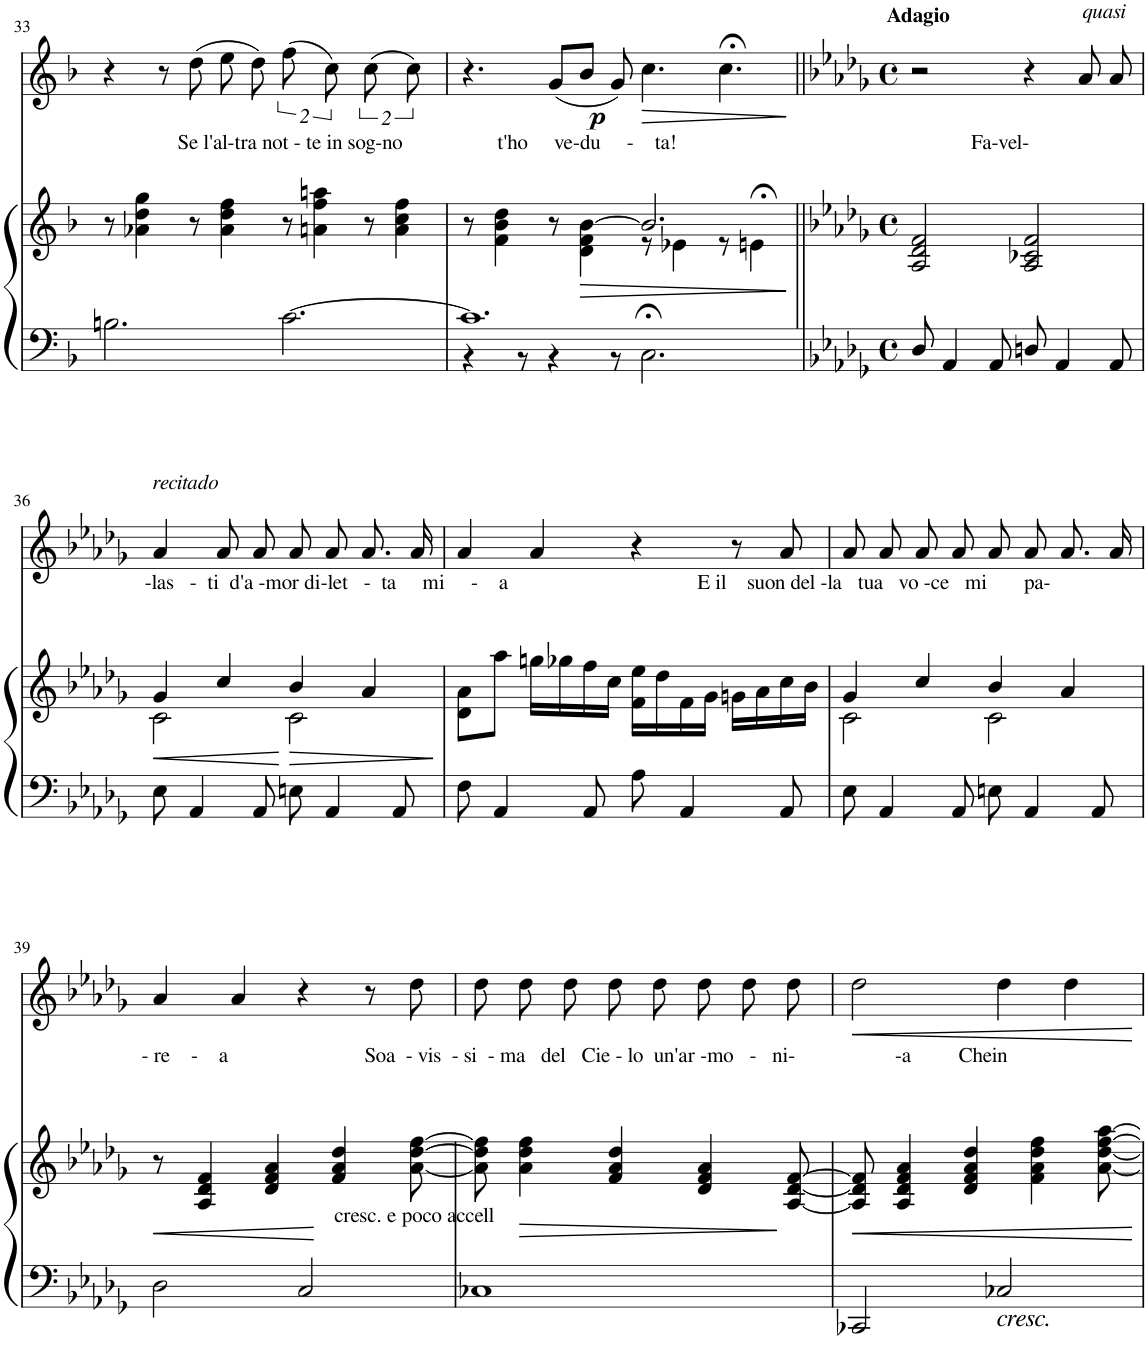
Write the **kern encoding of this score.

**kern	**kern	**dynam	**kern	**dynam
*part2	*part2	*part2	*part1	*part1
*staff3	*staff2	*staff2/3	*staff1	*staff1
*I"Piano	*	*	*I"Voice	*
*I'Pno	*	*	*	*
!!LO:PB:g=z
*clefF4	*clefG2	*	*clefG2	*
*k[b-]	*k[b-]	*	*k[b-]	*
*M12/8	*M12/8	*	*M12/8	*
=33	=33	=33	=33	=33
2.Bn\	8r	.	4r	.
.	4a-X\ 4dd\ 4gg\	.	.	.
.	.	.	8r	.
!	!LO:TX:a:t=Se l'al-tra not - te in sog-no                  t'ho     ve-du     -    ta!                                                        Fa-vel-	!	!	!
.	8r	.	(8dd\	.
.	4a-\ 4dd\ 4ff\	.	8ee\	.
.	.	.	8dd\)	.
[2.c\	8r	.	(16%3ff\	.
.	4an\ 4ff\ 4aan\	.	.	.
.	.	.	16%3cc\)	.
.	8r	.	(16%3cc\	.
.	4a\ 4cc\ 4ff\	.	.	.
.	.	.	16%3cc\)	.
=34	=34	=34	=34	=34
*^	*^	*	*	*
1.c]	4r	8r	2.ryy	.	4.r	.
.	.	4f\ 4b-\ 4dd\	.	.	.	.
.	8r	.	.	.	.	.
.	4r	8r	.	.	(8g/L	.
!	!	!	!	!LO:HP:b	!	!LO:DY:b
.	.	4d\ 4f\ [4b-\	.	>	8b-/J	p
.	8r	.	.	.	8g/)	.
!	!	!	!	!	!	!LO:HP:b
.	2.C;<\	2.b-/]	8r	.	4.cc\	>
.	.	.	4e-X\	.	.	.
.	.	.	8r	.	4.cc;<\	.
.	.	.	4en;<\	.	.	.
*v	*v	*	*	*	*	*
*	*v	*v	*	*	*
.	.	]	.	]
=35||	=35||	=35||	=35||	=35||
*k[b-e-a-d-g-]	*k[b-e-a-d-g-]	*	*k[b-e-a-d-g-]	*
*M4/4	*M4/4	*	*M4/4	*
*met(c)	*met(c)	*	*met(c)	*
!	!	!	!LO:TX:a:B:t=Adagio	!
8D-/	2A-/ 2d-/ 2f/	.	2r	.
4AA-/	.	.	.	.
8AA-/	.	.	.	.
8Dn/	2A-/ 2c-X/ 2f/	.	4r	.
4AA-/	.	.	.	.
!	!	!	!LO:TX:a:i:t=quasi	!
.	.	.	8a-/	.
8AA-/	.	.	8a-/	.
!!LO:LB:g=z
=36	=36	=36	=36	=36
!	!	!	!LO:TX:a:i:t=recitado	!
!	!LO:TX:a:t=-las   -  ti  d'a -mor di-let   -  ta     mi     -    a                                    E il    suon del -la   tua   vo -ce   mi       pa-	!	!	!
!	!	!LO:HP:b	!	!
*	*^	*	*	*
8E-\	4g-/	2c\	<	4a-/	.
4AA-/	.	.	.	.	.
.	4cc/	.	.	8a-/	.
8AA-/	.	.	.	8a-/	.
!	!	!	!LO:HP:n=1:b	!	!
8En\	4b-/	2c\	[ >	8a-/	.
4AA-/	.	.	.	8a-/	.
.	4a-/	.	.	8.a-/	.
8AA-/	.	.	.	.	.
.	.	.	.	16a-/	.
*	*v	*v	*	*	*
.	.	]	.	.
=37	=37	=37	=37	=37
8F\	8d-\ 8a-\L	.	4a-/	.
4AA-/	8aa-\J	.	.	.
.	16ggn\LL	.	4a-/	.
.	16gg-X\	.	.	.
8AA-/	16ff\	.	.	.
.	16cc\JJ	.	.	.
8A-\	16f\ 16ee-\LL	.	4r	.
.	16dd-\	.	.	.
4AA-/	16f\	.	.	.
.	16g-\JJ	.	.	.
.	16gn\LL	.	8r	.
.	16a-\	.	.	.
8AA-/	16cc\	.	8a-/	.
.	16b-\JJ	.	.	.
=38	=38	=38	=38	=38
*	*^	*	*	*
8E-\	4g-/	2c\	.	8a-/	.
4AA-/	.	.	.	8a-/	.
.	4cc/	.	.	8a-/	.
8AA-/	.	.	.	8a-/	.
8En\	4b-/	2c\	.	8a-/	.
4AA-/	.	.	.	8a-/	.
.	4a-/	.	.	8.a-/	.
8AA-/	.	.	.	.	.
.	.	.	.	16a-/	.
*	*v	*v	*	*	*
!!LO:LB:g=z
=39	=39	=39	=39	=39
!	!LO:TX:a:t=- re    -    a                          Soa  - vis  - si  - ma   del   Cie - lo  un'ar -mo   -   ni-                   -a         Chein	!	!	!
!	!	!LO:HP:b	!	!
2D-\	8r	<	4a-/	.
.	4A-/ 4d-/ 4f/	.	.	.
.	.	.	4a-/	.
.	4d-/ 4f/ 4a-/	.	.	.
!LO:TX:a:t=cresc. e poco accell	!	!	!	!
2C/	.	.	4r	.
.	4f/ 4a-/ 4dd-/	[	.	.
.	.	.	8r	.
.	[8a-\ [8dd-\ [8ff\	.	8dd-\	.
=40	=40	=40	=40	=40
1C-X	8a-\] 8dd-\] 8ff\]	.	8dd-\	.
!	!	!LO:HP:b	!	!
.	4a-\ 4dd-\ 4ff\	>	8dd-\	.
.	.	.	8dd-\	.
.	4f/ 4a-/ 4dd-/	.	8dd-\	.
.	.	.	8dd-\	.
.	4d-/ 4f/ 4a-/	.	8dd-\	.
.	.	.	8dd-\	.
.	[8A-/ [8d-/ [8f/	]	8dd-\	.
=41	=41	=41	=41	=41
!	!	!LO:HP:b	!	!LO:HP:b
2CC-X/	8A-/] 8d-/] 8f/]	<	2dd-\	<
.	4A-/ 4d-/ 4f/ 4a-/	.	.	.
.	4d-/ 4f/ 4a-/ 4dd-/	.	.	.
!LO:TX:b:i:t=cresc.	!	!	!	!
2C-X/	.	.	4dd-\	.
.	4f\ 4a-\ 4dd-\ 4ff\	.	.	.
.	.	.	4dd-\	.
.	[8a-\ [8dd-\ [8ff\ [8aa-\	.	.	.
.	.	[	.	[
=	=	=	=	=
*-	*-	*-	*-	*-
